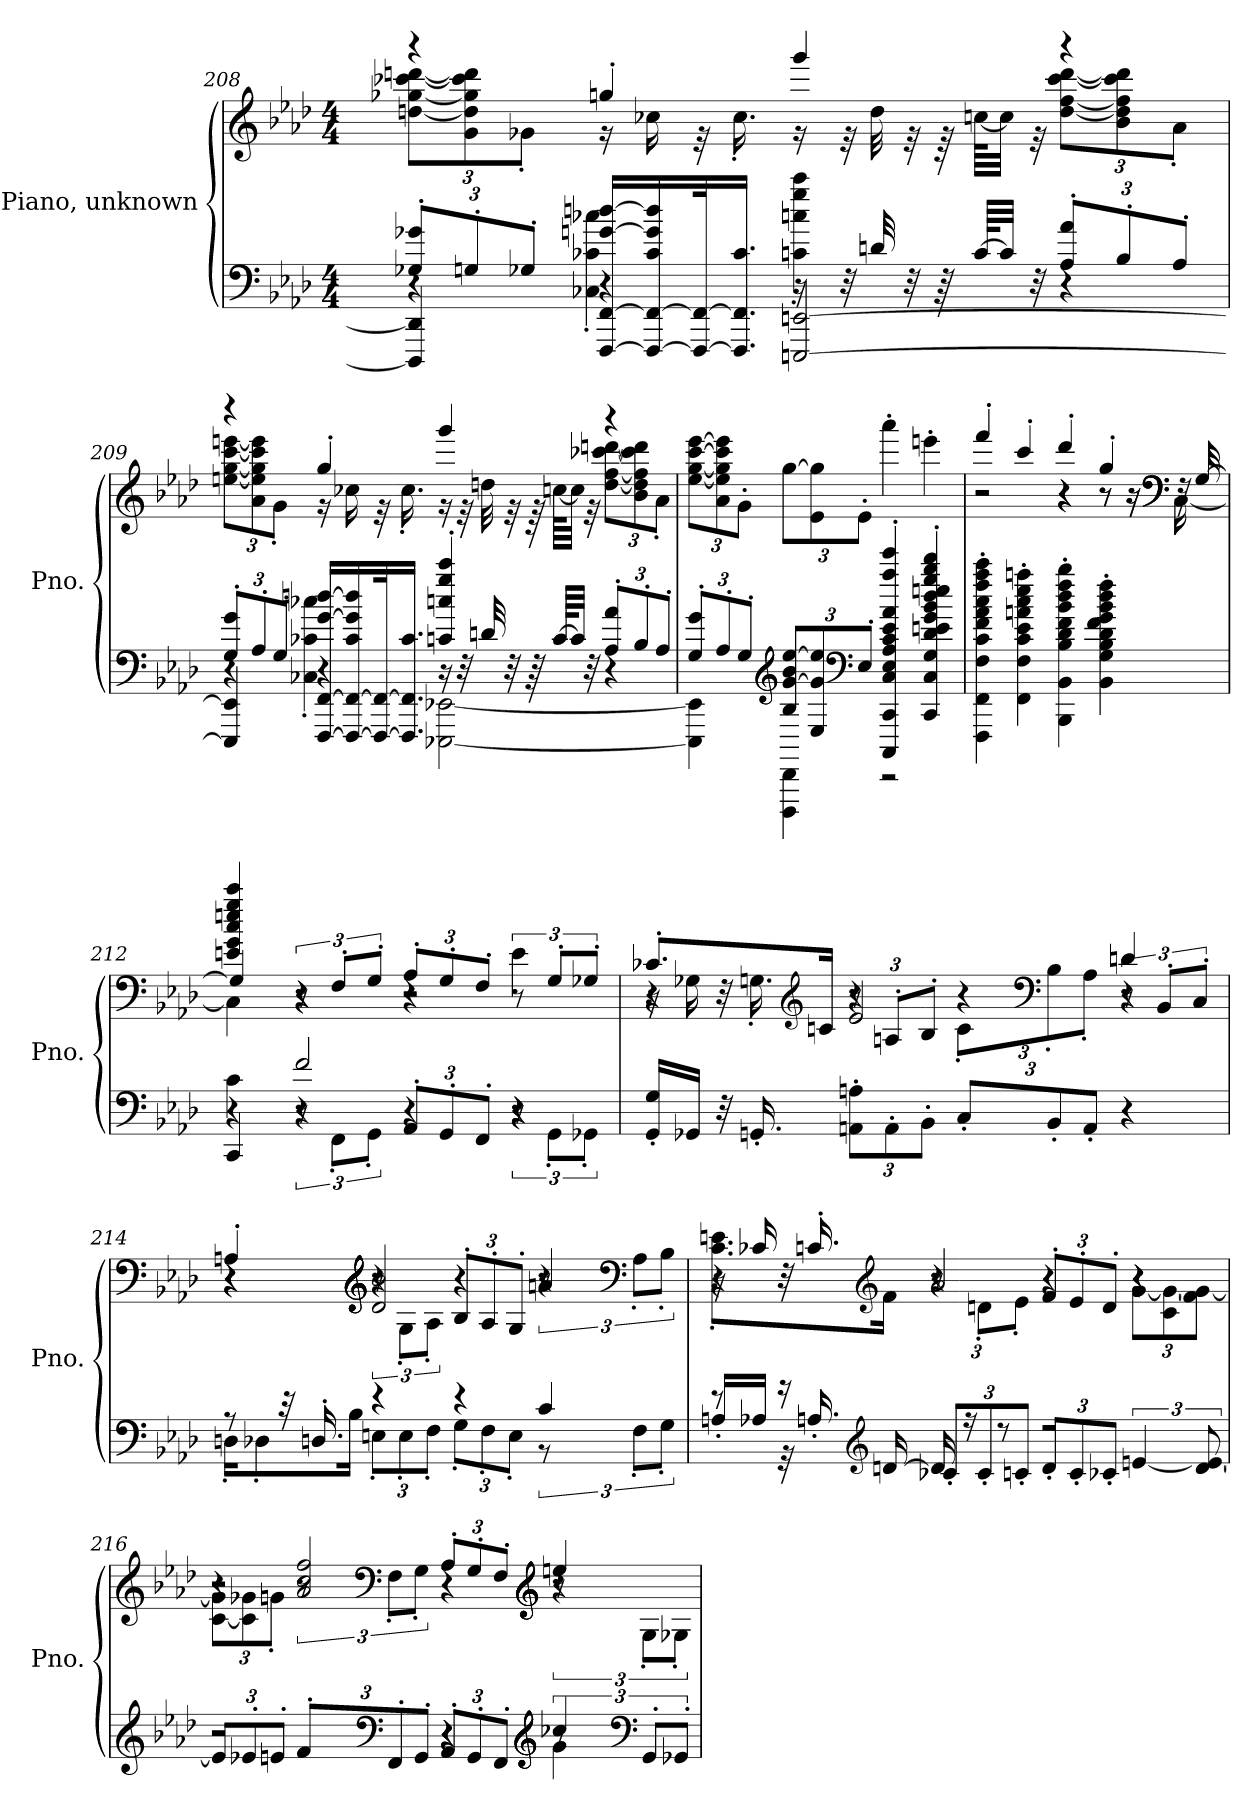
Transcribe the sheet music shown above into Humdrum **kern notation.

**kern	**kern
*part1	*part1
*staff2	*staff1
*I"Piano, unknown	*
*I'Pno.	*
!!LO:LB:g=z
*clefF4	*clefG2
*k[b-e-a-d-]	*k[b-e-a-d-]
*M4/4	*M4/4
=208	=208
*	*^
*Xbrackettup	*	*Xbrackettup
*^	*	*
*	*^	*	*
12G-X/' 12g-X/'L	4r	4DDD/] 4DD/]	4r	[12ddn\ [12gg-X\ [12ccc-X\ [12dddn\L
12Gn'/	.	.	.	12g\ 12dd\] 12gg-\] 12ccc-\] 12ddd\]
12G-X'/J	.	.	.	12g-X'\J
[16FFF/ [16FF/ [16gn/ [16ddn/LL	4C-X\' 4c-X\' 4cc-X\'	4r	4ggn'/	16r
16FFF/_ 16FF/_ 16c-/ 16g/] 16dd/]	.	.	.	16cc-X\
32FFF/_ 32FF/_K	.	.	.	32r
16.FFF/] 16.FF/] 16.c-/JJ	.	.	.	16.cc-'\
16r	4cn\' 4ccn\' 4gg\' 4ccc\'	[2EEEn/ [2EEn/	4ggg/	16r
32r	.	.	.	32r
32dn/	.	.	.	32dd\
32r	.	.	.	32r
64r	.	.	.	64r
[64c/KLLL	.	.	.	[64ccn\KLLL
32c/JJJ]	.	.	.	32cc\JJJ]
32r	.	.	.	32r
12A-/' 12a-/'L	4r	.	4r	[12dd\ [12ff\ [12ccc-\ [12ddd\L
12B-'/	.	.	.	12b-\ 12dd\] 12ff\] 12ccc-\] 12ddd\]
12A-'/J	.	.	.	12a-'\J
!!LO:LB:g=z	!!
=209	=209	=209	=209	=209
12G/' 12g/'L	4r	4EEE/] 4EE/]	4r	[12een\ [12gg\ [12ccc\ [12eeen\L
12A-'/	.	.	.	12a-\ 12ee\] 12gg\] 12ccc\] 12eee\]
12G'/J	.	.	.	12g'\J
[16FFF/ [16FF/ [16g/ [16ddn/LL	4C-X\' 4c-X\' 4cc-X\'	4r	4gg'/	16r
16FFF/_ 16FF/_ 16c-/ 16g/] 16dd/]	.	.	.	16cc-X\
32FFF/_ 32FF/_K	.	.	.	32r
16.FFF/] 16.FF/] 16.c-/JJ	.	.	.	16.cc-'\
16r	[2EEE-X\ [2EE-X\	4cn/' 4ccn/' 4gg/' 4ccc/'	4ggg/	16r
32r	.	.	.	32r
32dn/	.	.	.	32ddn\
32r	.	.	.	32r
64r	.	.	.	64r
[64c/KLLL	.	.	.	[64ccn\KLLL
32c/JJJ]	.	.	.	32cc\JJJ]
32r	.	.	.	32r
12A-/' 12a-/'L	.	4r	4r	[12dd\ [12ff\ [12ccc-X\ [12dddn\L
12B-'/	.	.	.	12b-\ 12dd\] 12ff\] 12ccc-\] 12ddd\]
12A-'/J	.	.	.	12a-'\J
*	*v	*v	*	*
*	*	*v	*v
!!LO:LB:g=z
=210	=210	=210
12G/' 12g/'L	4EEE-\] 4EE-\]	[12ee-\ [12gg\ [12ccc\ [12eee-\L
12A-'/	.	12a-\ 12ee-\] 12gg\] 12ccc\] 12eee-\]
12G'/J	.	12g'\J
*clefG2	*	*
12B-/ [12g/ 12b-/ [12ee-/L	4DDD-\ 4DD-\	[12gg\L
12E-/ 12g/] 12ee-/]	.	12e-\ 12gg\]
*clefF4	*	*
12E-'/J	.	12e-'\J
4CCC/' 4CC/' 4C/' 4E-/' 4A-/' 4c/' 4e-/' 4a-/' 4aa-/' 4eee-/'	2r	4aaa-'\
4CC/' 4C/' 4G/' 4d-/' 4en/' 4g/' 4b-/' 4dd-/' 4een/' 4gg/' 4bb-/' 4ddd-/'	.	4eeen'\
*v	*v	*
=211	=211
*	*^
*	*	*^
4FFF\' 4FF\' 4F\' 4c\' 4f\' 4a-\' 4cc\' 4ff\' 4aa-\' 4ccc\'	4fff'/	2r	2r
4FF\' 4F\' 4c\' 4e-\' 4an\' 4cc\' 4ee-\' 4aan\'	4ccc'/	.	.
4BBB-\' 4BB-\' 4B-\' 4d-\' 4f\' 4b-\' 4dd-\' 4ff\' 4bb-\'	4ddd-'/	4r	4r
4BB-\' 4G\' 4B-\' 4d-\' 4f\' 4g\' 4b-\' 4dd-\' 4ff\'	4gg'/	8r	8r
.	.	16r	16r
*	*clefF4	*	*
.	.	[16C\	32r
.	.	.	[32G/
=212	=212	=212	=212
*^	*	*	*
*	*^	*	*	*
4r	4c\	4CC/	4en/ 4g/ 4cc/ 4een/ 4gg/ 4ccc/	4C\]	4G/]
*	*brackettup	*	*brackettup	*	*
2f/	12r	4r	12r	4r	4r
.	12FF'\L	.	12F'/L	.	.
.	12GG'\J	.	12G'/J	.	.
*	*	*Xbrackettup	*Xbrackettup	*	*
.	4r	12AA-'/L	12A-'/L	4r	2r
.	.	12GG'/	12G'/	.	.
.	.	12FF'/J	12F'/J	.	.
*	*brackettup	*	*brackettup	*	*
4r	12r	4r	12r	4e\	.
.	12GG'\L	.	12G'/L	.	.
.	12GG-X'\J	.	12G-X'/J	.	.
*v	*v	*v	*	*	*
!!LO:LB:g=z	!!	!!
=213	=213	=213	=213
16GG/' 16G/'LL	4r	16r	8.c-X'/L
16GG-X/JJ	.	16G-X\	.
32r	.	32r	.
16.GGn'/	.	16.Gn'\	.
*	*clefG2	*	*
.	.	.	16cn/Jk
*Xbrackettup	*	*	*
12AAn\' 12An\'L	2e-/	4r	12r
12AA'\	.	.	12An'/L
12BB-'\J	.	.	12B-'/J
*	*	*Xbrackettup	*
12C'/L	.	12c'\L	4r
*	*clefF4	*	*
12BB-'/	.	12B-'\	.
12AA'/J	.	12A'\J	.
*	*	*	*brackettup
4r	4dn/	4r	12r
.	.	.	12BB-'/L
.	.	.	12C'/J
!!LO:LB:g=z	!!	!!
=214	=214	=214	=214
*^	*	*	*
8r	16Dn'\KL	4r	4r	4An'/
.	8D-X'\	.	.	.
32r	.	.	.	.
16.Dn'/	.	.	.	.
.	16B-\Jk	.	.	.
*	*	*clefG2	*	*
4r	12En'\L	2d-/ 2b-/	12r	4r
.	12E'\	.	12G'\L	.
.	12F'\J	.	12A'\J	.
*	*	*	*	*Xbrackettup
4r	12G'\L	.	4r	12B-'/L
.	12F'\	.	.	12A'/
.	12E'\J	.	.	12G'/J
*	*brackettup	*	*brackettup	*
4c/	12r	4an/	12r	4r
*	*	*clefF4	*	*
.	12F'\L	.	12A'\L	.
.	12G'\J	.	12B-'\J	.
!!LO:PB:g=z	!!	!!
=215	=215	=215	=215	=215
8r	16An'/LL	4r	8.c\' 8.en\'L	16r
.	16A-X/JJ	.	.	16c-X/
16r	32r	.	.	32r
.	16.An'/	.	.	16.cn'/
*clefG2	*	*clefG2	*	*
[16dn/	.	.	16f\Jk	.
*	*Xbrackettup	*	*	*
16d/]	12c-X'/L	2a-/	12r	4r
16r	.	.	.	.
.	12c-'/	.	12dn'\L	.
8r	.	.	.	.
.	12cn'/J	.	12e'\J	.
*	*	*	*	*Xbrackettup
2r	12d'/L	.	4r	12f'/L
.	12c'/	.	.	12e'/
.	12c-X'/J	.	.	12d'/J
*	*brackettup	*	*	*
.	[6en/	4r	[12g\L	4r
.	.	.	12c\ 12g\_	.
.	12d/ 12e/_	.	12f\ 12g\_J	.
!!LO:LB:g=z	!!	!!
=216	=216	=216	=216	=216
*	*^	*	*	*
*	*	*Xbrackettup	*	*	*
2r	2r	12e/L]	4r	[12c\ 12g\]L	2r
.	.	12e-X'/	.	12c\] 12g-X\	.
.	.	12en'/J	.	12gn'\J	.
*	*	*	*	*brackettup	*
.	.	12f'/L	2a-/ 2cc/ 2ff/	12r	.
*clefF4	*	*	*clefF4	*	*
.	.	12FF'/	.	12F'\L	.
.	.	12GG'/J	.	12G'\J	.
*	*	*	*	*	*Xbrackettup
4r	4r	12AA-'/L	.	4r	12A-'/L
.	.	12GG'/	.	.	12G'/
.	.	12FF'/J	.	.	12F'/J
*clefG2	*	*	*clefG2	*	*
*	*	*brackettup	*	*brackettup	*
4cc-X/	4g\	12r	4een/	12r	4r
*clefF4	*	*	*	*	*
.	.	12GG'/L	.	12G'\L	.
.	.	12GG-X'/J	.	12G-X'\J	.
*v	*v	*v	*	*	*
*	*v	*v	*v
=	=
*-	*-
